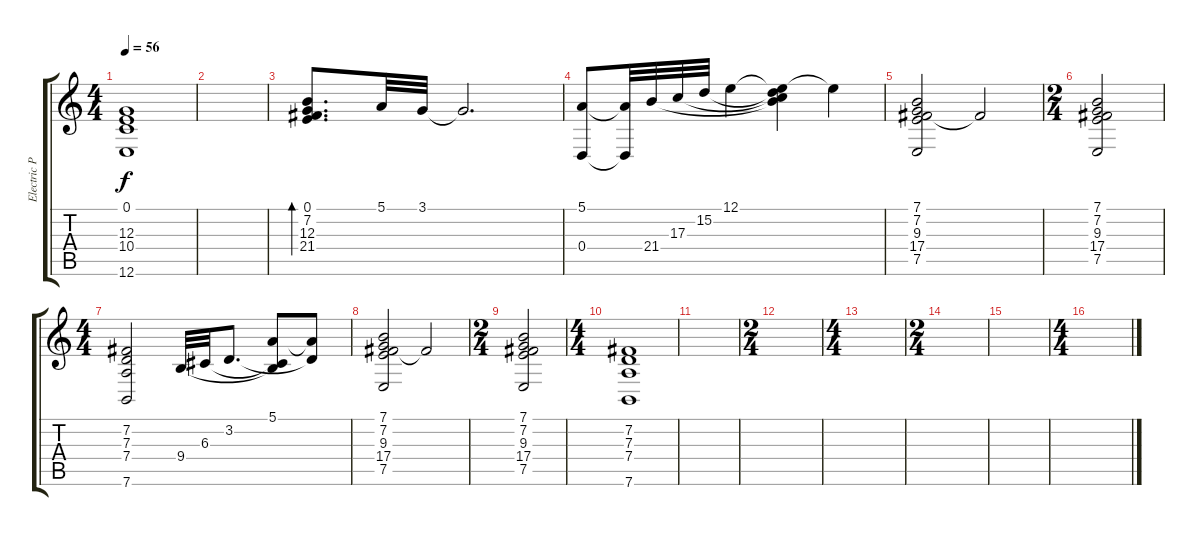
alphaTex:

\track ("Electric Piano (Wright)" "Electric P") {instrument electricpiano1}
\staff {score tabs}
\tuning (E4 B3 G3 D3 A2 E2) {hide}
\ts (4 4)
\tempo 56
\clef g2
\ks c
(0.1 12.3 10.4 12.6).1{dy f} |
|
(0.1 7.2 12.3 21.4).8{d bd 120} 5.1.32 3.1.32 3.1{t}.2{d} |
(5.1 0.4).8 (5.1{t} 0.4{t}).32 21.4.32 17.3.32 15.2.32 12.1.4 (12.1{t} 15.2{t} 17.3{t} 21.4{t}).4 12.1{t}.4 |
(7.1 7.2 9.3 17.4 7.5).2 7.2{t}.2 |
\ts (2 4)
(7.1 7.2 9.3 17.4 7.5).2 |
\ts (4 4)
(7.2 7.3 7.4 7.6).2 9.4.32 6.3.32 3.2.8{d} (5.1 6.3{t} 9.4{t}).8 (5.1{t} 3.2{t}).8 |
(7.1 7.2 9.3 17.4 7.5).2 7.2{t}.2 |
\ts (2 4)
(7.1 7.2 9.3 17.4 7.5).2 |
\ts (4 4)
(7.2 7.3 7.4 7.6).1 |
|
\ts (2 4)
|
\ts (4 4)
|
\ts (2 4)
|
|
\ts (4 4)
